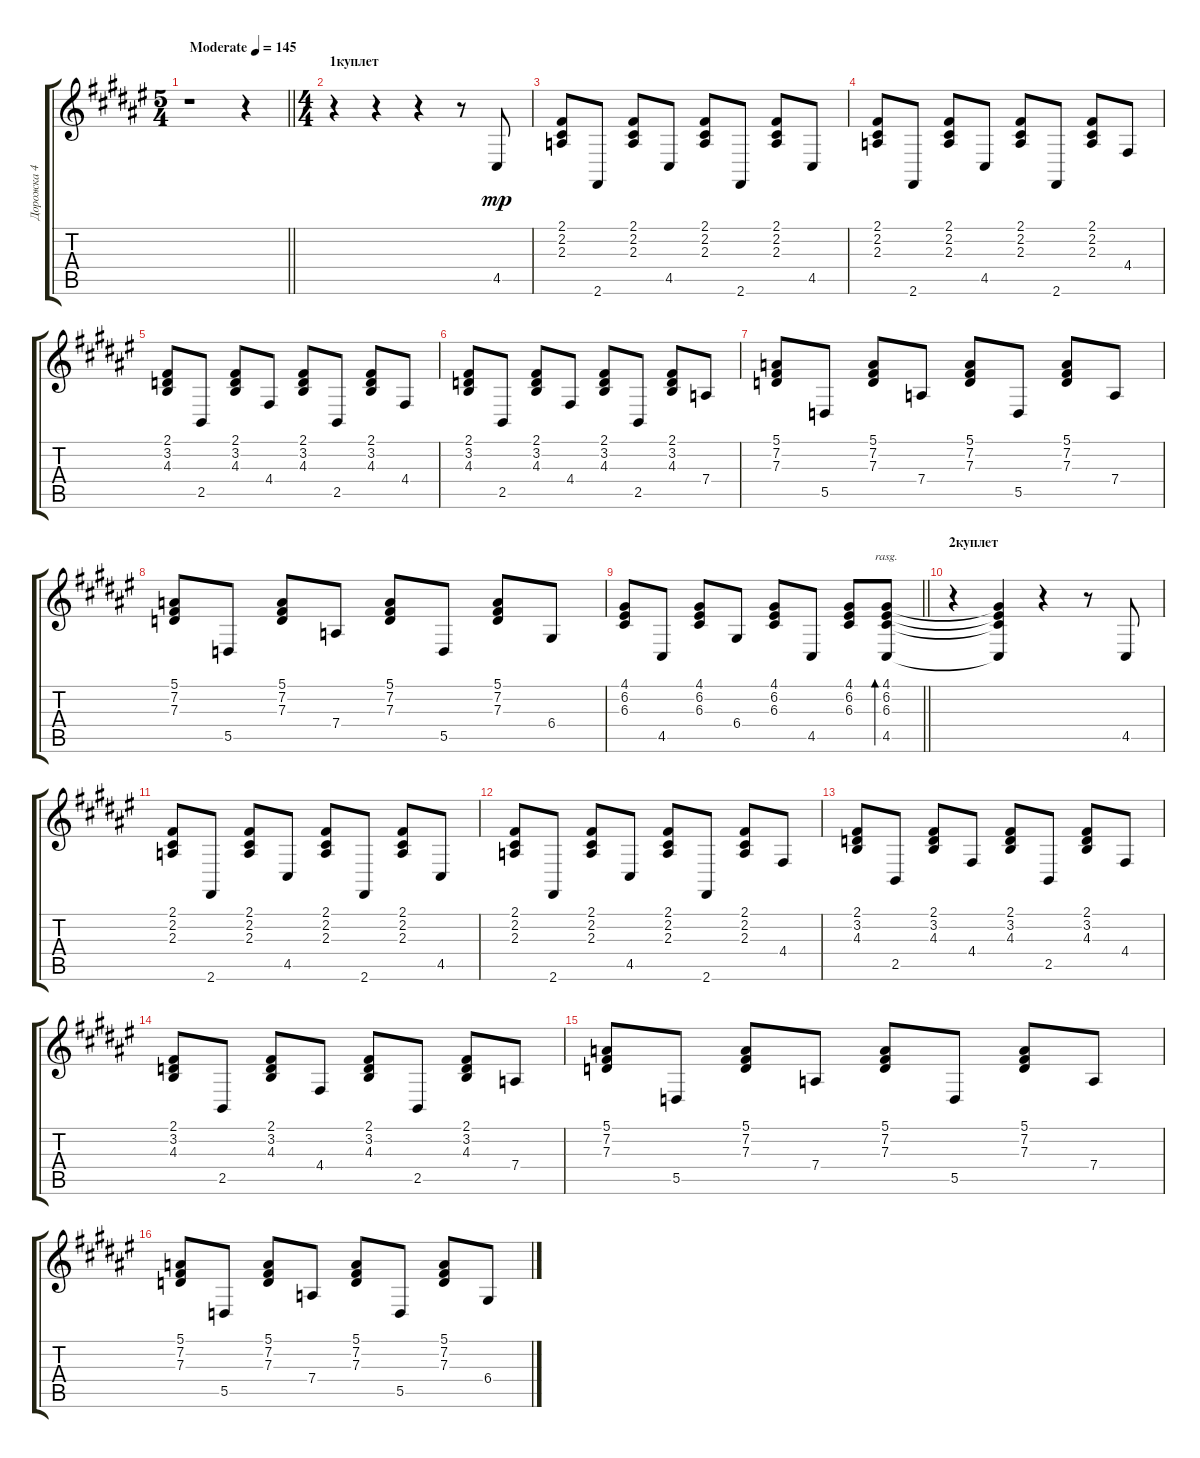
\track ("Дорожка 4" "Дорожка 4") {instrument electricpiano2}
\staff {score tabs}
\tuning (E4 B3 G3 D3 A2 E2) {hide}
\ts (5 4)
\tempo (145 "Moderate")
\clef g2
\barLineRight lightlight
\ks f#
r.1{dy mp instrument electricpiano2} r.4 |
\ts (4 4)
\section ("" "1куплет")
r.4{instrument electricgrandpiano} r.4 r.4 r.8 4.5.8 |
(2.1 2.2 2.3).8 2.6.8 (2.1 2.2 2.3).8 4.5.8 (2.1 2.2 2.3).8 2.6.8 (2.1 2.2 2.3).8 4.5.8 |
(2.1 2.2 2.3).8 2.6.8 (2.1 2.2 2.3).8 4.5.8 (2.1 2.2 2.3).8 2.6.8 (2.1 2.2 2.3).8 4.4.8 |
(2.1 3.2 4.3).8 2.5.8 (2.1 3.2 4.3).8 4.4.8 (2.1 3.2 4.3).8 2.5.8 (2.1 3.2 4.3).8 4.4.8 |
(2.1 3.2 4.3).8 2.5.8 (2.1 3.2 4.3).8 4.4.8 (2.1 3.2 4.3).8 2.5.8 (2.1 3.2 4.3).8 7.4.8 |
(5.1 7.2 7.3).8 5.5.8 (5.1 7.2 7.3).8 7.4.8 (5.1 7.2 7.3).8 5.5.8 (5.1 7.2 7.3).8 7.4.8 |
(5.1 7.2 7.3).8 5.5.8 (5.1 7.2 7.3).8 7.4.8 (5.1 7.2 7.3).8 5.5.8 (5.1 7.2 7.3).8 6.4.8 |
\barLineRight lightlight
(4.1 6.2 6.3).8 4.5.8 (4.1 6.2 6.3).8 6.4.8 (4.1 6.2 6.3).8 4.5.8 (4.1 6.2 6.3).8 (4.1 6.2 6.3 4.5).8{bd 480 rasg ii} |
\section ("" "2куплет")
r.4 (4.1{t} 6.2{t} 6.3{t} 4.5{t}).4 r.4 r.8 4.5.8 |
(2.1 2.2 2.3).8 2.6.8 (2.1 2.2 2.3).8 4.5.8 (2.1 2.2 2.3).8 2.6.8 (2.1 2.2 2.3).8 4.5.8 |
(2.1 2.2 2.3).8 2.6.8 (2.1 2.2 2.3).8 4.5.8 (2.1 2.2 2.3).8 2.6.8 (2.1 2.2 2.3).8 4.4.8 |
(2.1 3.2 4.3).8 2.5.8 (2.1 3.2 4.3).8 4.4.8 (2.1 3.2 4.3).8 2.5.8 (2.1 3.2 4.3).8 4.4.8 |
(2.1 3.2 4.3).8 2.5.8 (2.1 3.2 4.3).8 4.4.8 (2.1 3.2 4.3).8 2.5.8 (2.1 3.2 4.3).8 7.4.8 |
(5.1 7.2 7.3).8 5.5.8 (5.1 7.2 7.3).8 7.4.8 (5.1 7.2 7.3).8 5.5.8 (5.1 7.2 7.3).8 7.4.8 |
(5.1 7.2 7.3).8 5.5.8 (5.1 7.2 7.3).8 7.4.8 (5.1 7.2 7.3).8 5.5.8 (5.1 7.2 7.3).8 6.4.8
